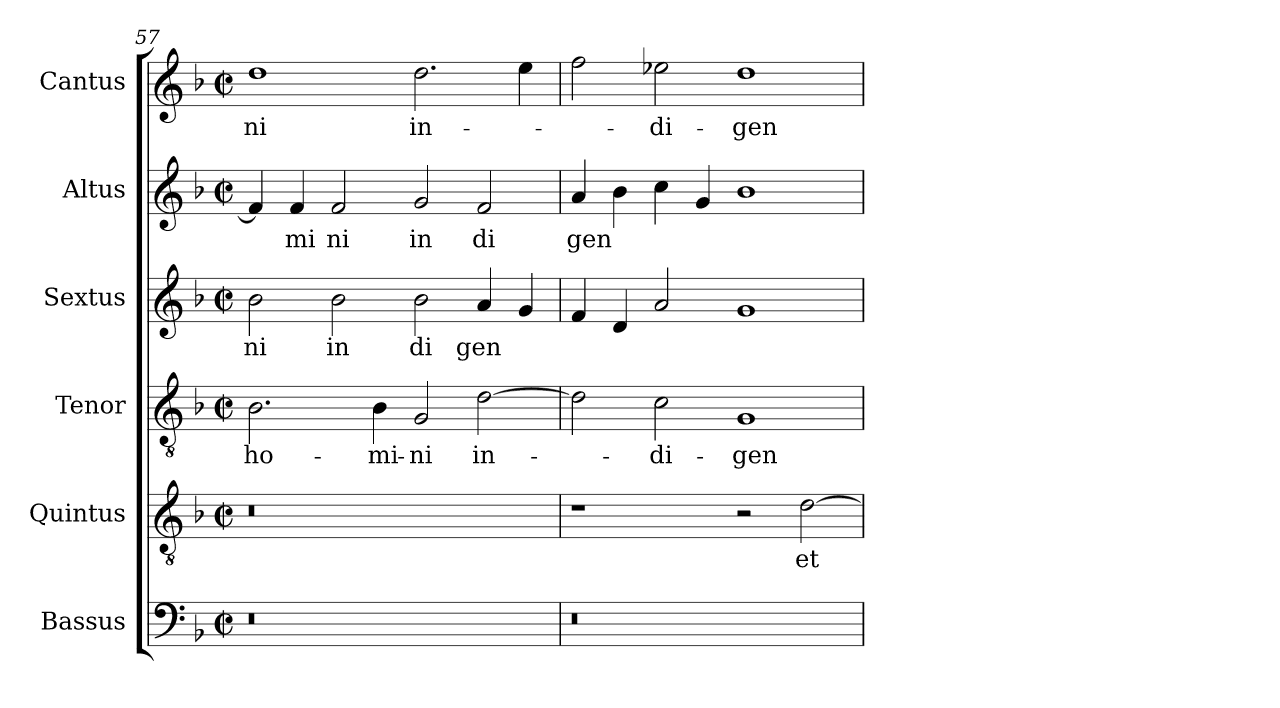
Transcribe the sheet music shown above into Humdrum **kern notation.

**kern	**kern	**text	**kern	**text	**kern	**text	**kern	**text	**kern	**text
*part6	*part5	*part5	*part4	*part4	*part3	*part3	*part2	*part2	*part1	*part1
*staff6	*staff5	*staff5	*staff4	*staff4	*staff3	*staff3	*staff2	*staff2	*staff1	*staff1
*I"Bassus	*I"Quintus	*	*I"Tenor	*	*I"Sextus	*	*I"Altus	*	*I"Cantus	*
*clefF4	*clefGv2	*	*clefGv2	*	*clefG2	*	*clefG2	*	*clefG2	*
*k[b-]	*k[b-]	*	*k[b-]	*	*k[b-]	*	*k[b-]	*	*k[b-]	*
*F:	*F:	*	*F:	*	*F:	*	*F:	*	*F:	*
*M2/2	*M2/2	*	*M2/2	*	*M2/2	*	*M2/2	*	*M2/2	*
*met(c|)	*met(c|)	*	*met(c|)	*	*met(c|)	*	*met(c|)	*	*met(c|)	*
=57	=57	=57	=57	=57	=57	=57	=57	=57	=57	=57
!	!	!	!	!LO:LY:b:cj	!	!LO:LY:b:cj	!	!	!	!LO:LY:b:cj
0r	0r	.	2.B-\	ho-	2b-\	ni	4f/]	.	1dd	-ni
!	!	!	!	!	!	!	!	!LO:LY:b:cj	!	!
.	.	.	.	.	.	.	4f/	mi	.	.
!	!	!	!	!	!	!LO:LY:b:cj	!	!LO:LY:b:cj	!	!
.	.	.	.	.	2b-\	in	2f/	ni	.	.
!	!	!	!	!LO:LY:b:cj	!	!	!	!	!	!
.	.	.	4B-\	-mi-	.	.	.	.	.	.
!	!	!	!	!LO:LY:b:cj	!	!LO:LY:b:cj	!	!LO:LY:b:cj	!	!LO:LY:b:cj
.	.	.	2G/	-ni	2b-\	di	2g/	in	2.dd\	in-
!	!	!	!	!LO:LY:b:cj	!	!LO:LY:b	!	!LO:LY:b:cj	!	!
.	.	.	[>2d\	in-	4a/	gen	2f/	di	.	.
.	.	.	.	.	4g/	.	.	.	4ee\	.
=58	=58	=58	=58	=58	=58	=58	=58	=58	=58	=58
!	!	!	!	!	!	!	!	!LO:LY:b	!	!
0r	1r	.	2d\]	.	4f/	.	4a/	gen	2ff\	.
.	.	.	.	.	4d/	.	4b-\	.	.	.
!	!	!	!	!LO:LY:b:cj	!	!	!	!	!	!LO:LY:b:cj
.	.	.	2c\	-di-	2a/	.	4cc\	.	2ee-X\	-di-
.	.	.	.	.	.	.	4g/	.	.	.
!	!	!	!	!LO:LY:b:cj	!	!	!	!	!	!LO:LY:b:cj
.	2r	.	1G	-gen-	1g	.	1b-	.	1dd	-gen-
!	!	!LO:LY:b:cj	!	!	!	!	!	!	!	!
.	[>2d\	et	.	.	.	.	.	.	.	.
=	=	=	=	=	=	=	=	=	=	=
*-	*-	*-	*-	*-	*-	*-	*-	*-	*-	*-
